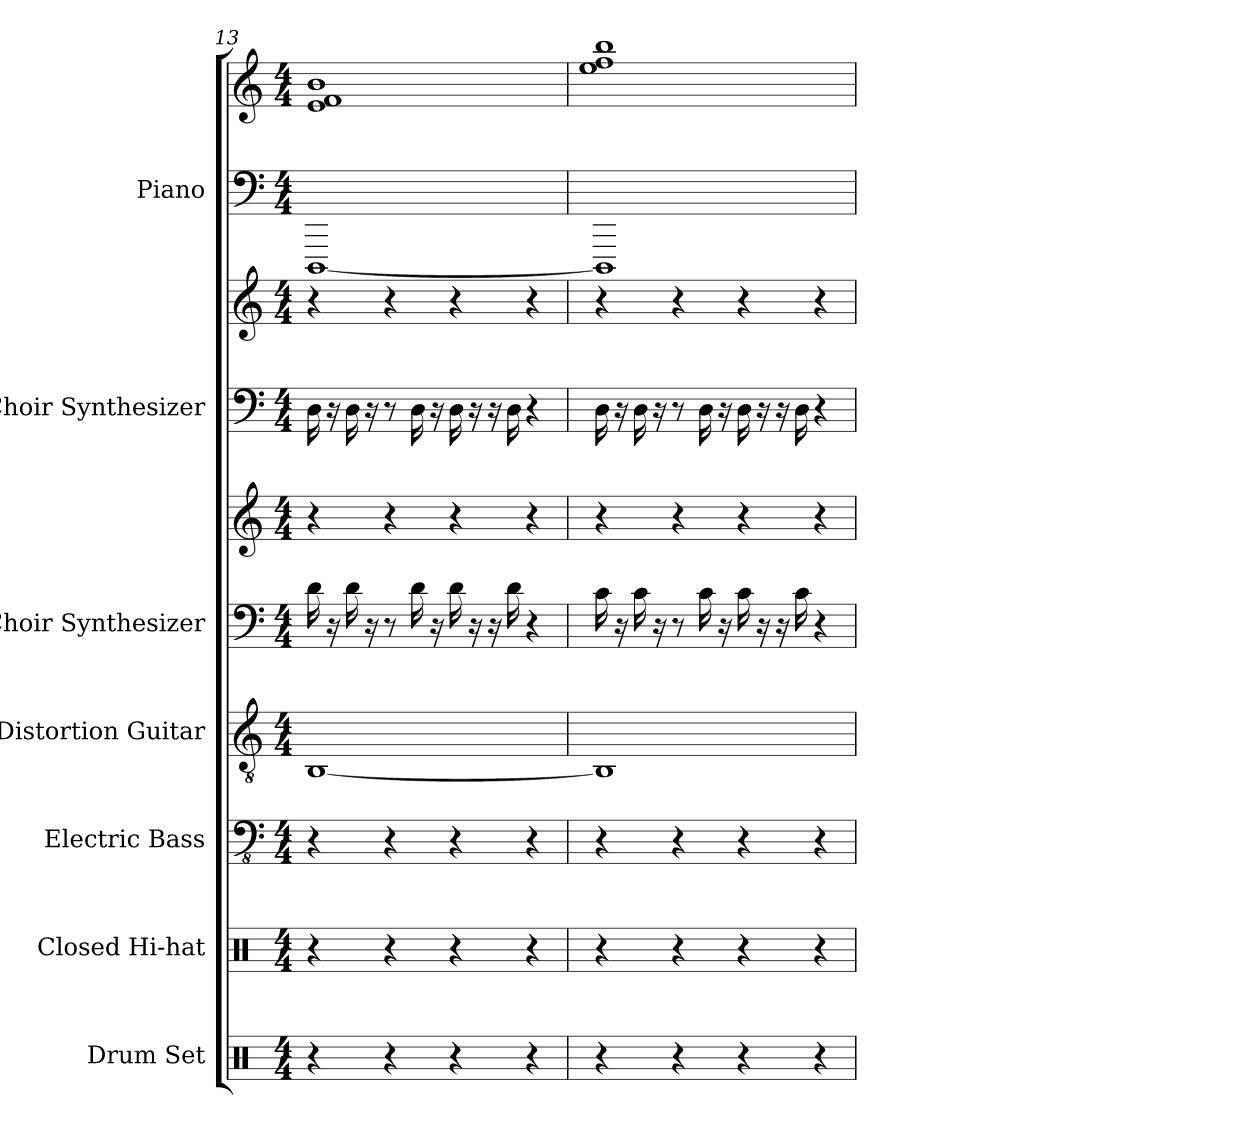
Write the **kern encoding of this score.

**kern	**kern	**kern	**kern	**kern	**kern	**kern	**kern	**kern	**kern
*part7	*part6	*part5	*part4	*part3	*part3	*part2	*part2	*part1	*part1
*staff10	*staff9	*staff8	*staff7	*staff6	*staff5	*staff4	*staff3	*staff2	*staff1
*I"Drum Set	*I"Closed Hi-hat	*I"Electric Bass	*I"Distortion Guitar	*I"Choir Synthesizer	*	*I"Choir Synthesizer	*	*I"Piano	*
*I'Drums	*I'Cl HH	*I'El. B.	*I'Dist. Guit.	*I'Synth.	*	*I'Synth.	*	*I'Pno.	*
*clefX	*clefX	*clefFv4	*clefGv2	*clefF4	*clefG2	*clefF4	*clefG2	*clefF4	*clefG2
*k[]	*k[]	*k[]	*k[]	*k[]	*k[]	*k[]	*k[]	*k[]	*k[]
*M4/4	*M4/4	*M4/4	*M4/4	*M4/4	*M4/4	*M4/4	*M4/4	*M4/4	*M4/4
=13	=13	=13	=13	=13	=13	=13	=13	=13	=13
4r	4r	4r	[1BB	16d	4r	16D	4r	[1DDD	1e 1f 1b
.	.	.	.	16r	.	16r	.	.	.
.	.	.	.	16d	.	16D	.	.	.
.	.	.	.	16r	.	16r	.	.	.
4r	4r	4r	.	8r	4r	8r	4r	.	.
.	.	.	.	16d	.	16D	.	.	.
.	.	.	.	16r	.	16r	.	.	.
4r	4r	4r	.	16d	4r	16D	4r	.	.
.	.	.	.	16r	.	16r	.	.	.
.	.	.	.	16r	.	16r	.	.	.
.	.	.	.	16d	.	16D	.	.	.
4r	4r	4r	.	4r	4r	4r	4r	.	.
=14	=14	=14	=14	=14	=14	=14	=14	=14	=14
4r	4r	4r	1BB]	16c	4r	16D	4r	1DDD]	1ee 1ff 1bb
.	.	.	.	16r	.	16r	.	.	.
.	.	.	.	16c	.	16D	.	.	.
.	.	.	.	16r	.	16r	.	.	.
4r	4r	4r	.	8r	4r	8r	4r	.	.
.	.	.	.	16c	.	16D	.	.	.
.	.	.	.	16r	.	16r	.	.	.
4r	4r	4r	.	16c	4r	16D	4r	.	.
.	.	.	.	16r	.	16r	.	.	.
.	.	.	.	16r	.	16r	.	.	.
.	.	.	.	16c	.	16D	.	.	.
4r	4r	4r	.	4r	4r	4r	4r	.	.
=	=	=	=	=	=	=	=	=	=
*-	*-	*-	*-	*-	*-	*-	*-	*-	*-
